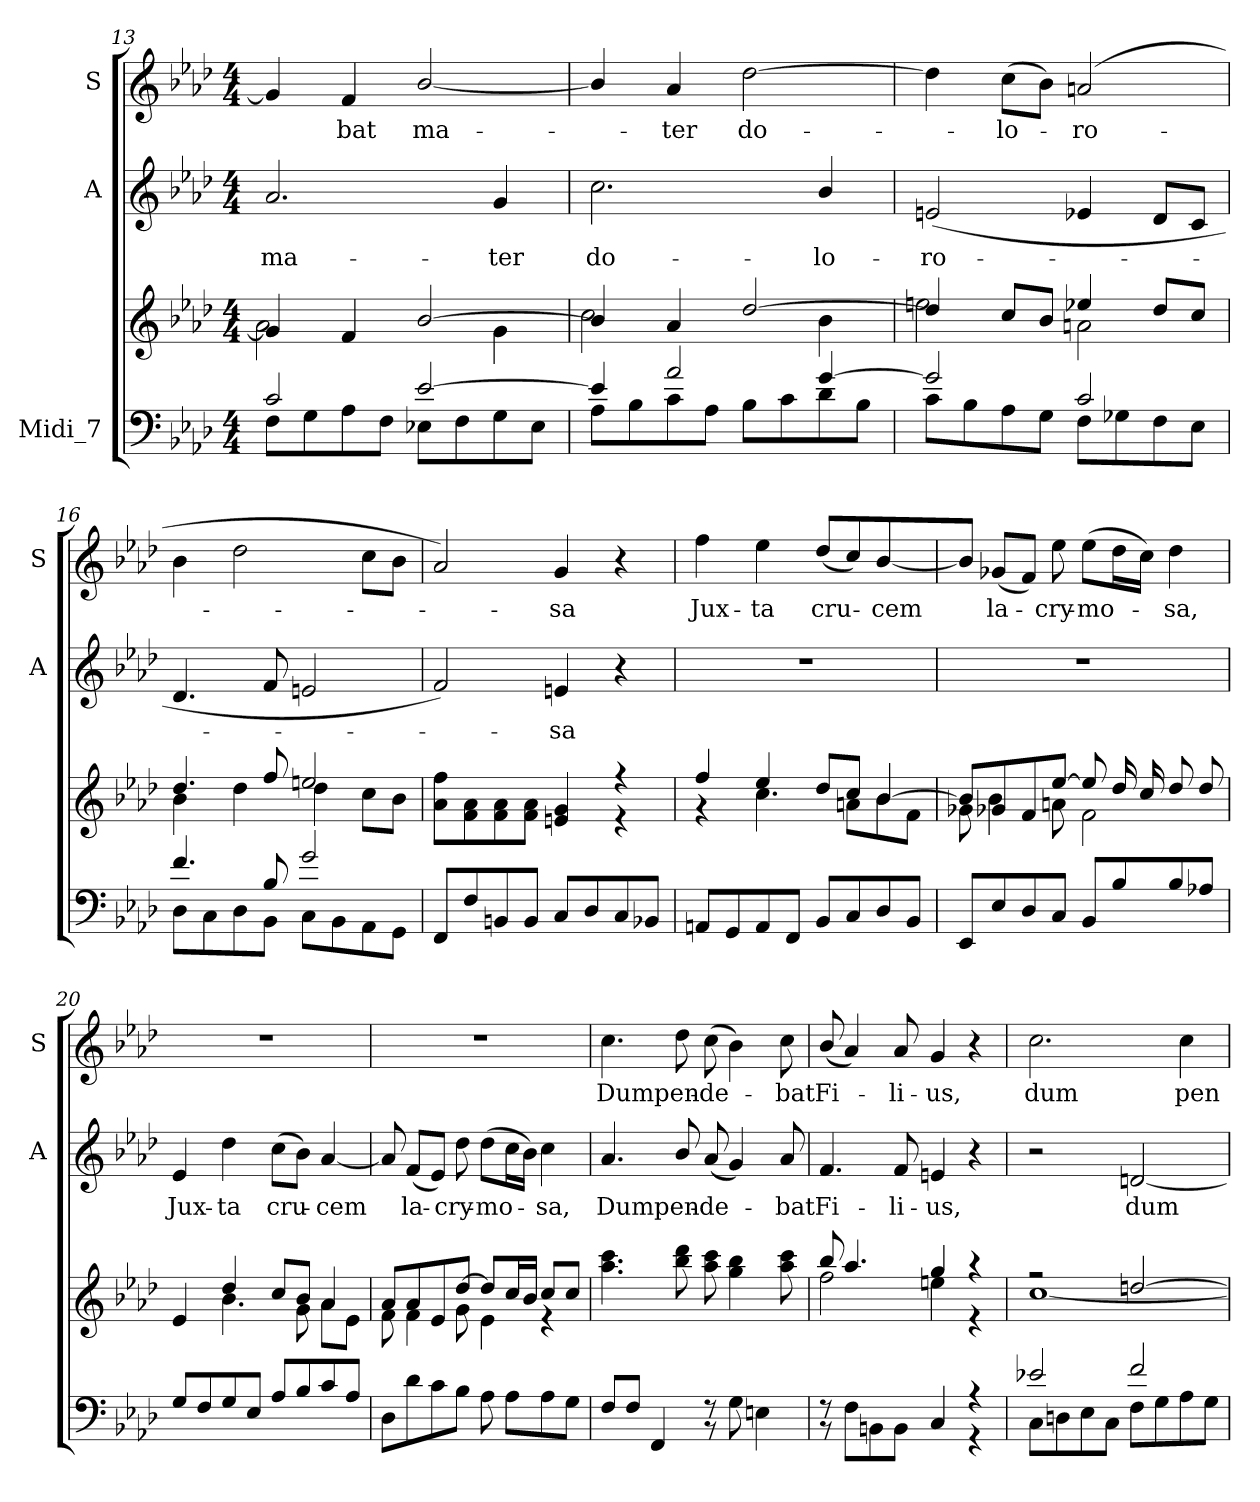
**kern	**kern	**kern	**text	**kern	**text
*part3	*part3	*part2	*part2	*part1	*part1
*staff4	*staff3	*staff2	*staff2	*staff1	*staff1
*I"Midi_7	*	*I"A	*	*I"S	*
*	*	*I'A	*	*I'S	*
*clefF4	*clefG2	*clefG2	*	*clefG2	*
*k[b-e-a-d-]	*k[b-e-a-d-]	*k[b-e-a-d-]	*	*k[b-e-a-d-]	*
*A-:	*A-:	*A-:	*	*A-:	*
*M4/4	*M4/4	*M4/4	*	*M4/4	*
=13	=13	=13	=13	=13	=13
*^	*^	*	*	*	*
!	!	!	!	!	!LO:LY:b	!	!
2c/	8F\L	4g/]	2a-\	2.a-	ma-	4g]	.
.	8G\	.	.	.	.	.	.
!	!	!	!	!	!	!	!LO:LY:b
.	8A-\	4f/	.	.	.	4f	bat
.	8F\J	.	.	.	.	.	.
!	!	!	!	!	!	!	!LO:LY:b
[2e-/	8E-X\L	[2b-/	4ryy	.	.	[2b-/	ma-
.	8F\	.	.	.	.	.	.
!	!	!	!	!	!LO:LY:b	!	!
.	8G\	.	4g\	4g	-ter	.	.
.	8E-\J	.	.	.	.	.	.
=14	=14	=14	=14	=14	=14	=14	=14
!	!	!	!	!	!LO:LY:b	!	!
4e-/]	8A-\L	4b-/]	2cc\	2.cc	do-	4b-/]	.
.	8B-\	.	.	.	.	.	.
!	!	!	!	!	!	!	!LO:LY:b
2a-/	8c\	4a-/	.	.	.	4a-	ter
.	8A-\J	.	.	.	.	.	.
!	!	!	!	!	!	!	!LO:LY:b
.	8B-\L	[2dd-/	4ryy	.	.	[2dd-	do-
.	8c\	.	.	.	.	.	.
!	!	!	!	!	!LO:LY:b	!	!
[4g/	8d-\	.	4b-\	4b-/	-lo-	.	.
.	8B-\J	.	.	.	.	.	.
!!LO:LB:g=z
=15	=15	=15	=15	=15	=15	=15	=15
!	!	!	!	!	!LO:LY:b	!	!
2g/]	8c\L	4dd-/]	2een\	(<2en	-ro-	4dd-]	.
.	8B-\	.	.	.	.	.	.
!	!	!	!	!	!	!	!LO:LY:b
.	8A-\	8cc/L	.	.	.	(>8ccL	lo-
.	8G\J	8b-/J	.	.	.	8b-J)	.
!	!	!	!	!	!	!	!LO:LY:b
2c/	8F\L	4ee-X/	2an\	4e-X	.	(>2an	ro-
.	8G-X\	.	.	.	.	.	.
.	8F\	8dd-/L	.	8d-L	.	.	.
.	8E-\J	8cc/J	.	8cJ	.	.	.
=16	=16	=16	=16	=16	=16	=16	=16
4.f/	8D-\L	4.dd-/	4b-\	4.d-	.	4b-	.
.	8C\	.	.	.	.	.	.
.	8D-\	.	4dd-\	.	.	2dd-	.
8B-/	8BB-\J	8ff/	.	8f	.	.	.
2g/	8C\L	2een/	4dd-\	2en	.	.	.
.	8BB-\	.	.	.	.	.	.
.	8AA-\	.	8cc\L	.	.	8ccL	.
.	8GG\J	.	8b-\J	.	.	8b-J	.
=17	=17	=17	=17	=17	=17	=17	=17
8FF/L	1ryy	2ryy	8a-\ 8ff\L	2f)	.	2a-)	.
8F/	.	.	8f\ 8a-\	.	.	.	.
8BBn/	.	.	8f\ 8a-\	.	.	.	.
8BB/J	.	.	8f\ 8a-\J	.	.	.	.
!	!	!	!	!	!LO:LY:b	!	!LO:LY:b
8C/L	.	4en/ 4g/	4ryy	4en	sa	4g	sa
8D-/	.	.	.	.	.	.	.
8C/	.	4r	4r	4r	.	4r	.
8BB-X/J	.	.	.	.	.	.	.
=18	=18	=18	=18	=18	=18	=18	=18
!	!	!	!	!	!	!	!LO:LY:b
8AAn/L	1ryy	4ff/	4r	1r	.	4ff	Jux-
8GG/	.	.	.	.	.	.	.
!	!	!	!	!	!	!	!LO:LY:b
8AA/	.	4ee-/	4.cc\	.	.	4ee-	-ta
8FF/J	.	.	.	.	.	.	.
!	!	!	!	!	!	!	!LO:LY:b
8BB-/L	.	8dd-/L	.	.	.	(>8dd-L	cru-
8C/	.	8cc/J	8an\L	.	.	8cc)	.
!	!	!	!	!	!	!	!LO:LY:b
8D-/	.	[4b-/	8b-\	.	.	[4b-/	cem
8BB-/J	.	.	8f\J	.	.	.	.
=19	=19	=19	=19	=19	=19	=19	=19
8EE-/L	1ryy	8b-/L]	8g-X\	1r	.	8b-/J]	.
!	!	!	!	!	!	!	!LO:LY:b
8E-/	.	8g-X/	4b-\	.	.	(<8g-XL	la-
8D-/	.	8f/	.	.	.	8fJ)	.
!	!	!	!	!	!	!	!LO:LY:b
8C/J	.	[8ee-/J	8an\	.	.	8ee-	cry-
!	!	!	!	!	!	!	!LO:LY:b
8BB-/L	.	8ee-/L]	2f\	.	.	(>8ee-L	-mo-
8B-/	.	16dd-/L	.	.	.	16dd-L	.
.	.	16cc/	.	.	.	16ccJJ)	.
!	!	!	!	!	!	!	!LO:LY:b
8B-/	.	8dd-/	.	.	.	4dd-	sa,
8A-X/J	.	8dd-/J	.	.	.	.	.
!!LO:LB:g=z
=20	=20	=20	=20	=20	=20	=20	=20
!	!	!	!	!	!LO:LY:b	!	!
8G/L	1ryy	4e-/	4ryy	4e-	Jux-	1r	.
8F/	.	.	.	.	.	.	.
!	!	!	!	!	!LO:LY:b	!	!
8G/	.	4dd-/	4.b-\	4dd-	-ta	.	.
8E-/J	.	.	.	.	.	.	.
!	!	!	!	!	!LO:LY:b	!	!
8A-/L	.	8cc/L	.	(>8ccL	cru-	.	.
8B-/	.	8b-/J	8g\	8b-J)	.	.	.
!	!	!	!	!	!LO:LY:b	!	!
8c/	.	4a-/	8a-\L	[4a-	cem	.	.
8A-/J	.	.	8e-\J	.	.	.	.
=21	=21	=21	=21	=21	=21	=21	=21
1ryy	8D-\L	8a-/L	8f\	8a-]	.	1r	.
!	!	!	!	!	!LO:LY:b	!	!
.	8d-\	8a-/	4f\	(<8fL	la-	.	.
.	8c\	8e-/	.	8e-J)	.	.	.
!	!	!	!	!	!LO:LY:b	!	!
.	8B-\J	[8dd-/J	8g\	8dd-	cry-	.	.
!	!	!	!	!	!LO:LY:b	!	!
.	8A-\	8dd-/L]	4e-\	(>8dd-L	-mo-	.	.
.	8A-\L	16cc/L	.	16ccL	.	.	.
.	.	16b-/JJ	.	16b-JJ)	.	.	.
!	!	!	!	!	!LO:LY:b	!	!
.	8A-\	8cc/L	4r	4cc	sa,	.	.
.	8G\J	8cc/J	.	.	.	.	.
=22	=22	=22	=22	=22	=22	=22	=22
!	!	!	!	!	!LO:LY:b	!	!LO:LY:b
4ryy	8F/L	1ryy	4.aa-\ 4.ccc\	4.a-	Dum	4.cc	Dum
.	8F/J	.	.	.	.	.	.
4FF/	4ryy	.	.	.	.	.	.
!	!	!	!	!	!LO:LY:b	!	!LO:LY:b
.	.	.	8bb-\ 8ddd-\	8b-/	pen-	8dd-	pen-
!	!	!	!	!	!LO:LY:b	!	!LO:LY:b
8r	8r	.	8aa-\ 8ccc\	(<8a-	-de-	(>8cc	-de-
8ryy	8G\	.	4gg\ 4bb-\	4g)	.	4b-)	.
4ryy	4En\	.	.	.	.	.	.
!	!	!	!	!	!LO:LY:b	!	!LO:LY:b
.	.	.	8aa-\ 8ccc\	8a-	bat	8cc	bat
=23	=23	=23	=23	=23	=23	=23	=23
!	!	!	!	!	!LO:LY:b	!	!LO:LY:b
8r	8r	8bb-	2ff\	4.f	Fi-	(<8b-/	Fi-
8ryy	8F\L	4.aa-/	.	.	.	4a-)	.
4ryy	8BBn\	.	.	.	.	.	.
!	!	!	!	!	!LO:LY:b	!	!LO:LY:b
.	8BB\J	.	.	8f	-li-	8a-	li-
!	!	!	!	!	!LO:LY:b	!	!LO:LY:b
4C/	4ryy	4gg/	4een\	4en	-us,	4g	-us,
4r	4r	4r	4r	4r	.	4r	.
=24	=24	=24	=24	=24	=24	=24	=24
!	!	!	!	!	!	!	!LO:LY:b
2e-X/	8C\L	2r	[1cc\	2r	.	2.cc	dum
.	8Dn\	.	.	.	.	.	.
.	8E-\	.	.	.	.	.	.
.	8C\J	.	.	.	.	.	.
!	!	!	!	!	!LO:LY:b	!	!
2f/	8F\L	[2ddn/	.	[2dn	dum	.	.
.	8G\	.	.	.	.	.	.
!	!	!	!	!	!	!	!LO:LY:b
.	8A-\	.	.	.	.	4cc	pen-
.	8G\J	.	.	.	.	.	.
*v	*v	*	*	*	*	*	*
*	*v	*v	*	*	*	*
=	=	=	=	=	=
*-	*-	*-	*-	*-	*-
